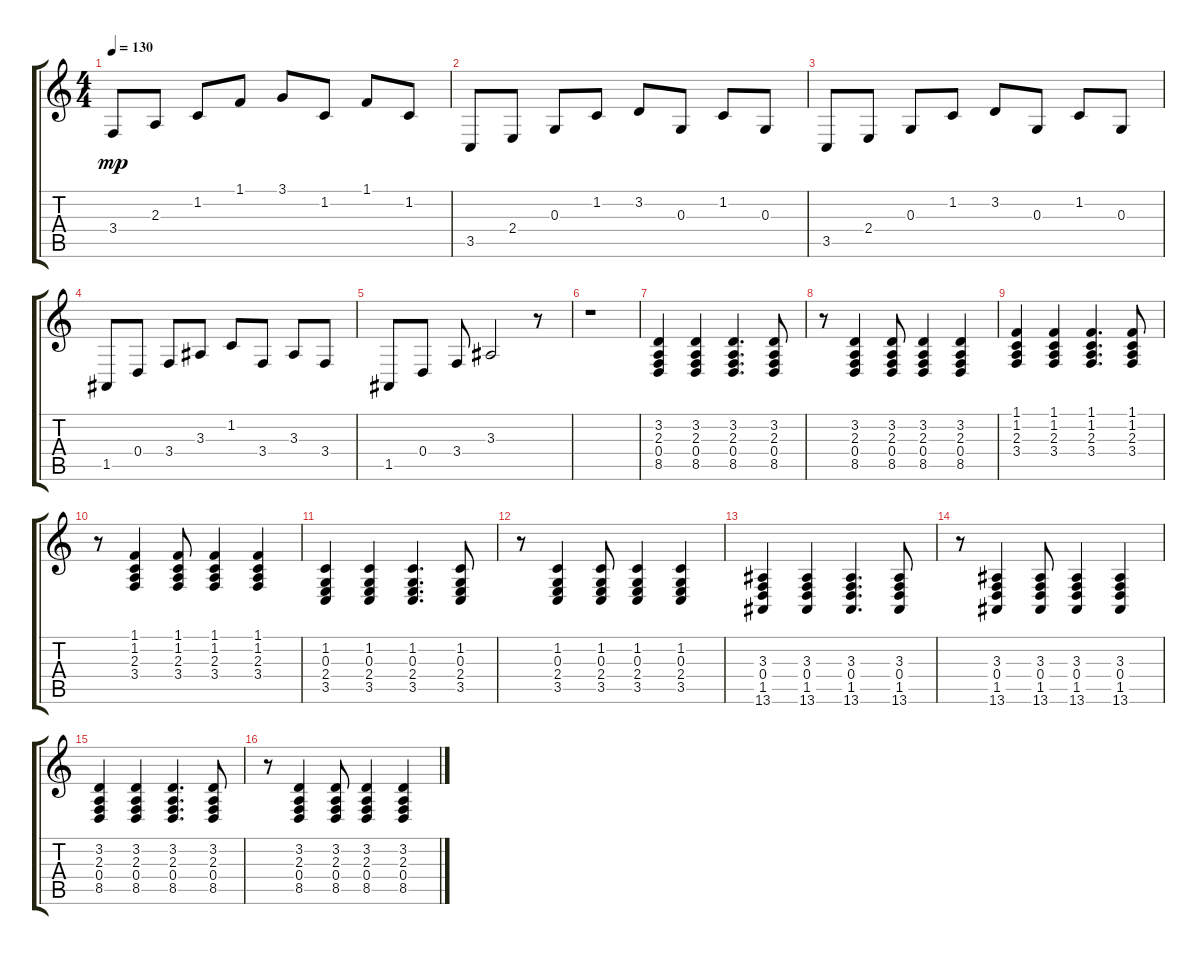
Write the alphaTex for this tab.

\track "" {instrument acousticgrandpiano}
\staff {score tabs}
\tuning (E4 B3 G3 D3 A2 E2) {hide}
\ts (4 4)
\tempo 130
\clef g2
\ks c
3.4.8{dy mp} 2.3.8 1.2.8 1.1.8 3.1.8 1.2.8 1.1.8 1.2.8 |
3.5.8 2.4.8 0.3.8 1.2.8 3.2.8 0.3.8 1.2.8 0.3.8 |
3.5.8 2.4.8 0.3.8 1.2.8 3.2.8 0.3.8 1.2.8 0.3.8 |
1.5.8 0.4.8 3.4.8 3.3.8 1.2.8 3.4.8 3.3.8 3.4.8 |
1.5.8 0.4.8 3.4.8 3.3.2 r.8 |
r.1 |
(3.2 2.3 0.4 8.5).4 (3.2 2.3 0.4 8.5).4 (3.2 2.3 0.4 8.5).4{d} (3.2 2.3 0.4 8.5).8 |
r.8 (3.2 2.3 0.4 8.5).4 (3.2 2.3 0.4 8.5).8 (3.2 2.3 0.4 8.5).4 (3.2 2.3 0.4 8.5).4 |
(1.1 1.2 2.3 3.4).4 (1.1 1.2 2.3 3.4).4 (1.1 1.2 2.3 3.4).4{d} (1.1 1.2 2.3 3.4).8 |
r.8 (1.1 1.2 2.3 3.4).4 (1.1 1.2 2.3 3.4).8 (1.1 1.2 2.3 3.4).4 (1.1 1.2 2.3 3.4).4 |
(1.2 0.3 2.4 3.5).4 (1.2 0.3 2.4 3.5).4 (1.2 0.3 2.4 3.5).4{d} (1.2 0.3 2.4 3.5).8 |
r.8 (1.2 0.3 2.4 3.5).4 (1.2 0.3 2.4 3.5).8 (1.2 0.3 2.4 3.5).4 (1.2 0.3 2.4 3.5).4 |
(3.3 0.4 1.5 13.6).4 (3.3 0.4 1.5 13.6).4 (3.3 0.4 1.5 13.6).4{d} (3.3 0.4 1.5 13.6).8 |
r.8 (3.3 0.4 1.5 13.6).4 (3.3 0.4 1.5 13.6).8 (3.3 0.4 1.5 13.6).4 (3.3 0.4 1.5 13.6).4 |
(3.2 2.3 0.4 8.5).4 (3.2 2.3 0.4 8.5).4 (3.2 2.3 0.4 8.5).4{d} (3.2 2.3 0.4 8.5).8 |
r.8 (3.2 2.3 0.4 8.5).4 (3.2 2.3 0.4 8.5).8 (3.2 2.3 0.4 8.5).4 (3.2 2.3 0.4 8.5).4
